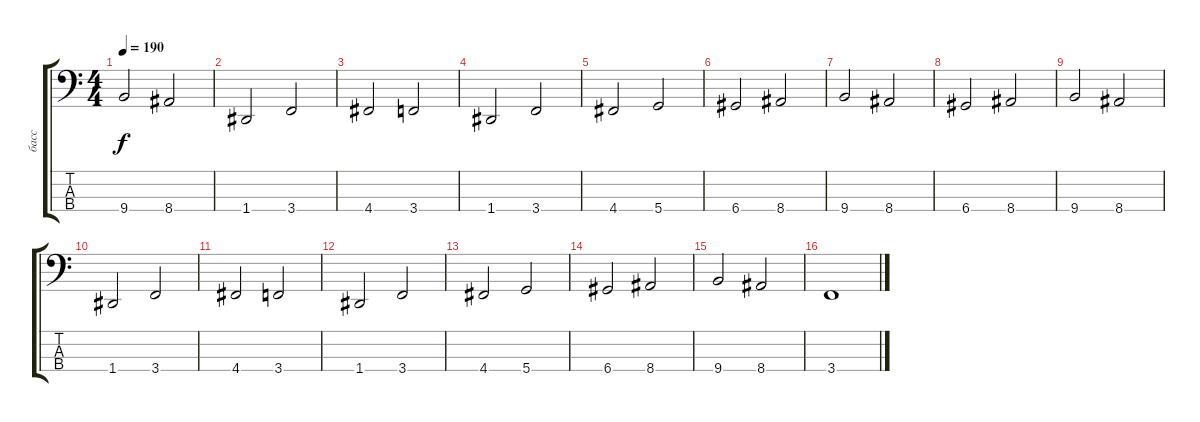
\track ("басс" "басс") {instrument electricbasspick}
\staff {score tabs}
\tuning (G2 D2 A1 D1) {hide}
\ts (4 4)
\tempo 190
\clef f4
\ks c
9.4.2{dy f} 8.4.2 |
1.4.2 3.4.2 |
4.4.2 3.4.2 |
1.4.2 3.4.2 |
4.4.2 5.4.2 |
6.4.2 8.4.2 |
9.4.2 8.4.2 |
6.4.2 8.4.2 |
9.4.2 8.4.2 |
1.4.2 3.4.2 |
4.4.2 3.4.2 |
1.4.2 3.4.2 |
4.4.2 5.4.2 |
6.4.2 8.4.2 |
9.4.2 8.4.2 |
3.4.1
